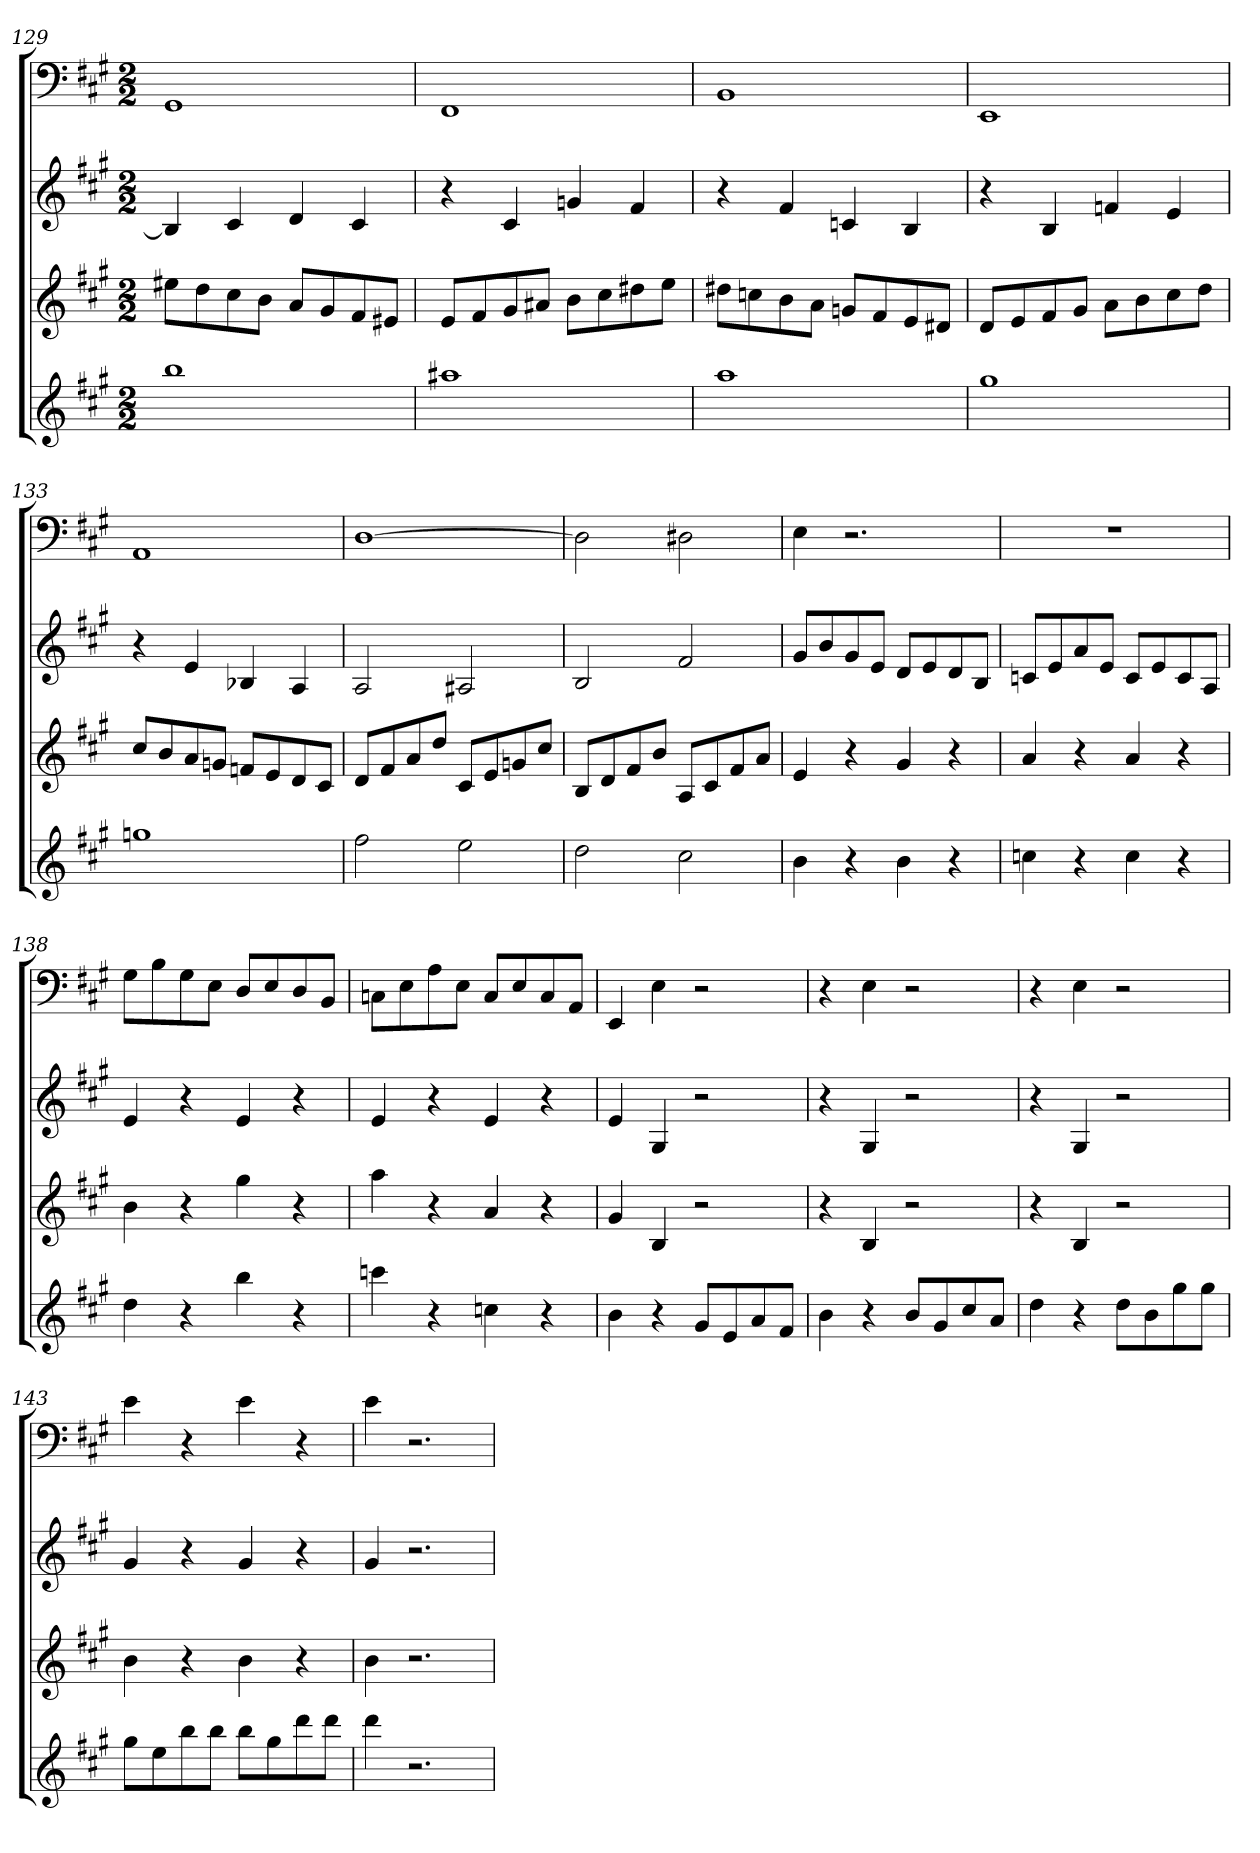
**kern	**kern	**kern	**kern
*part4	*part3	*part2	*part1
*staff4	*staff3	*staff2	*staff1
*k[f#c#g#]	*k[f#c#g#]	*k[f#c#g#]	*k[f#c#g#]
*A:	*A:	*A:	*A:
*M2/2	*M2/2	*M2/2	*M2/2
=129	=129	=129	=129
1bb	8ee#XL	4B]	1GG#
.	8dd	.	.
.	8cc#	4c#	.
.	8bJ	.	.
.	8aL	4d	.
.	8g#	.	.
.	8f#	4c#	.
.	8e#XJ	.	.
=130	=130	=130	=130
1aa#X	8eL	4r	1FF#
.	8f#	.	.
.	8g#	4c#	.
.	8a#XJ	.	.
.	8bL	4gn	.
.	8cc#	.	.
.	8dd#X	4f#	.
.	8eeJ	.	.
=131	=131	=131	=131
1aa	8dd#XL	4r	1BB
.	8ccn	.	.
.	8b	4f#	.
.	8aJ	.	.
.	8gnL	4cn	.
.	8f#	.	.
.	8e	4B	.
.	8d#XJ	.	.
=132	=132	=132	=132
1gg#	8dL	4r	1EE
.	8e	.	.
.	8f#	4B	.
.	8g#J	.	.
.	8aL	4fn	.
.	8b	.	.
.	8cc#	4e	.
.	8ddJ	.	.
=133	=133	=133	=133
1ggn	8cc#L	4r	1AA
.	8b	.	.
.	8a	4e	.
.	8gnJ	.	.
.	8fnL	4B-X	.
.	8e	.	.
.	8d	4A	.
.	8c#J	.	.
=134	=134	=134	=134
2ff#	8dL	2A	[1D
.	8f#	.	.
.	8a	.	.
.	8ddJ	.	.
2ee	8c#L	2A#X	.
.	8e	.	.
.	8gn	.	.
.	8cc#J	.	.
=135	=135	=135	=135
2dd	8BL	2B	2D]
.	8d	.	.
.	8f#	.	.
.	8bJ	.	.
2cc#	8AL	2f#	2D#X
.	8c#	.	.
.	8f#	.	.
.	8aJ	.	.
=136	=136	=136	=136
4b	4e	8g#L	4E
.	.	8b	.
4r	4r	8g#	2.r
.	.	8eJ	.
4b	4g#	8dL	.
.	.	8e	.
4r	4r	8d	.
.	.	8BJ	.
=137	=137	=137	=137
4ccn	4a	8cnL	1r
.	.	8e	.
4r	4r	8a	.
.	.	8eJ	.
4cc	4a	8cL	.
.	.	8e	.
4r	4r	8c	.
.	.	8AJ	.
=138	=138	=138	=138
4dd	4b	4e	8G#L
.	.	.	8B
4r	4r	4r	8G#
.	.	.	8EJ
4bb	4gg#	4e	8DL
.	.	.	8E
4r	4r	4r	8D
.	.	.	8BBJ
=139	=139	=139	=139
4cccn	4aa	4e	8CnL
.	.	.	8E
4r	4r	4r	8A
.	.	.	8EJ
4ccn	4a	4e	8CL
.	.	.	8E
4r	4r	4r	8C
.	.	.	8AAJ
=140	=140	=140	=140
4b	4g#	4e	4EE
4r	4B	4G#	4E
8g#L	2r	2r	2r
8e	.	.	.
8a	.	.	.
8f#J	.	.	.
=141	=141	=141	=141
4b	4r	4r	4r
4r	4B	4G#	4E
8bL	2r	2r	2r
8g#	.	.	.
8cc#	.	.	.
8aJ	.	.	.
=142	=142	=142	=142
4dd	4r	4r	4r
4r	4B	4G#	4E
8ddL	2r	2r	2r
8b	.	.	.
8gg#	.	.	.
8gg#J	.	.	.
=143	=143	=143	=143
8gg#L	4b	4g#	4e
8ee	.	.	.
8bb	4r	4r	4r
8bbJ	.	.	.
8bbL	4b	4g#	4e
8gg#	.	.	.
8ddd	4r	4r	4r
8dddJ	.	.	.
=144	=144	=144	=144
4ddd	4b	4g#	4e
2.r	2.r	2.r	2.r
=	=	=	=
*-	*-	*-	*-
